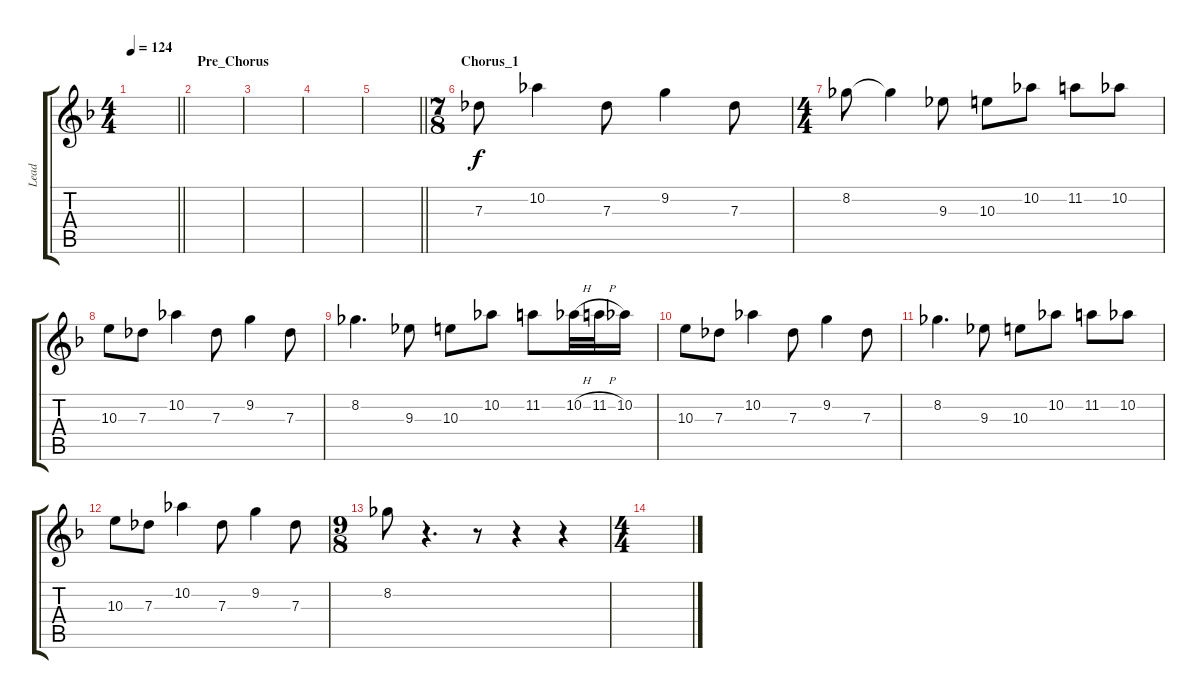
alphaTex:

\track ("Lead" "Lead") {instrument acousticguitarnylon}
\staff {score tabs}
\tuning (Eb4 Bb3 Gb3 Db3 Ab2 Eb2) {hide}
\ts (4 4)
\tempo 124
\clef g2
\barLineRight lightlight
\ks f
|
\section ("" "Pre_Chorus")
|
|
|
\barLineRight lightlight
|
\ts (7 8)
\section ("" "Chorus_1")
7.3.8{instrument overdrivenguitar} 10.2.4 7.3.8 9.2.4 7.3.8 |
\ts (4 4)
8.2.8 8.2{t}.4 9.3.8 10.3.8 10.2.8 11.2.8 10.2.8 |
10.3.8 7.3.8 10.2.4 7.3.8 9.2.4 7.3.8 |
8.2.4{d} 9.3.8 10.3.8 10.2.8 11.2.8 10.2{h}.32 11.2{h}.32 10.2.16 |
10.3.8 7.3.8 10.2.4 7.3.8 9.2.4 7.3.8 |
8.2.4{d} 9.3.8 10.3.8 10.2.8 11.2.8 10.2.8 |
10.3.8 7.3.8 10.2.4 7.3.8 9.2.4 7.3.8 |
\ts (9 8)
8.2.8 r.4{d} r.8 r.4 r.4 |
\ts (4 4)
